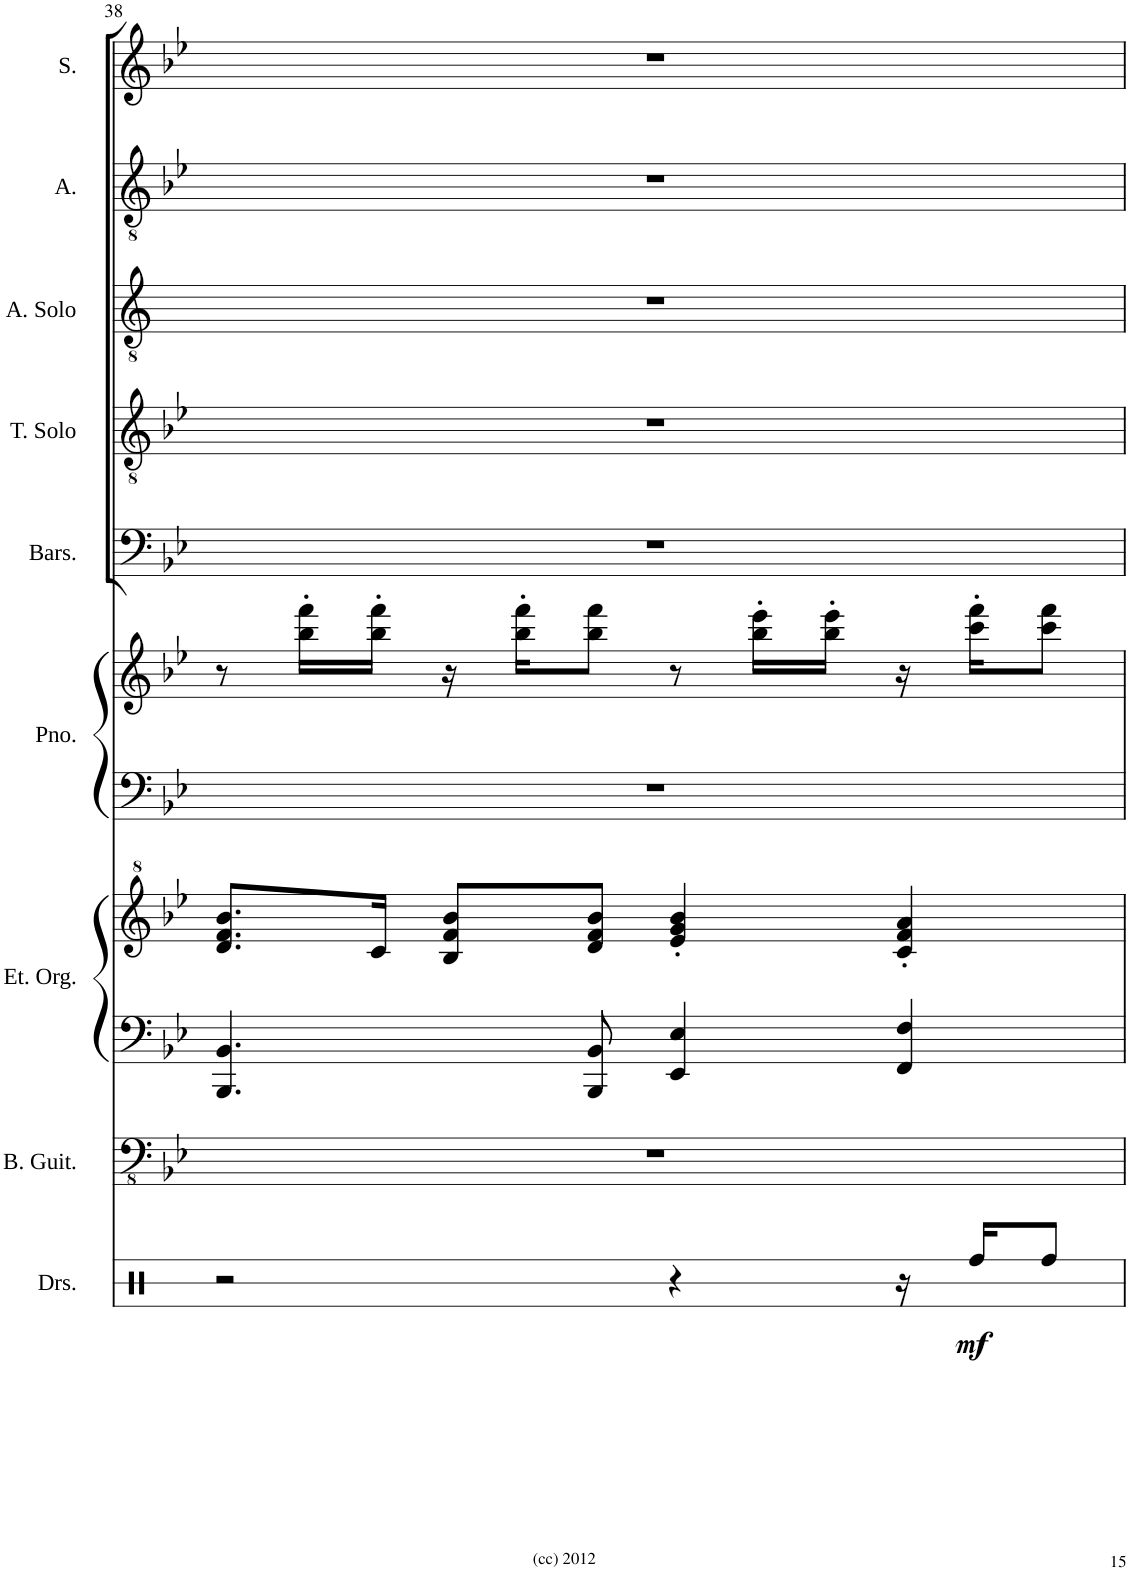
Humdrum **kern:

**kern	**dynam	**kern	**kern	**kern	**kern	**kern	**kern	**kern	**kern	**kern	**kern
*part9	*part9	*part8	*part7	*part7	*part6	*part6	*part5	*part4	*part3	*part2	*part1
*staff11	*staff11	*staff10	*staff9	*staff8	*staff7	*staff6	*staff5	*staff4	*staff3	*staff2	*staff1
*I"Drumset	*	*I"Bass Guitar	*I"Electronic Organ	*	*I"Piano	*	*I"Baritones	*I"Tenor Solo	*I"Alto Solo	*I"Alto	*I"Soprano
*I'Drs.	*	*I'B. Guit.	*I'Et. Org.	*	*I'Pno.	*	*I'Bars.	*I'T. Solo	*I'A. Solo	*I'A.	*I'S.
!!LO:PB:g=z
*clefX	*	*clefFv4	*clefF4	*clefG^2	*clefF4	*clefG2	*clefF4	*clefGv2	*clefGv2	*clefGv2	*clefG2
*k[]	*	*k[b-e-]	*k[b-e-]	*k[b-e-]	*k[b-e-]	*k[b-e-]	*k[b-e-]	*k[b-e-]	*k[]	*k[b-e-]	*k[b-e-]
*M4/4	*	*M4/4	*M4/4	*M4/4	*M4/4	*M4/4	*M4/4	*M4/4	*M4/4	*M4/4	*M4/4
=38	=38	=38	=38	=38	=38	=38	=38	=38	=38	=38	=38
2r	.	1r	4.BBB-/ 4.BB-/	8.dd/ 8.ff/ 8.bb-/L	1r	8r	1r	1r	1r	1r	1r
.	.	.	.	.	.	16bb-\' 16fff\'LL	.	.	.	.	.
.	.	.	.	16cc/Jk	.	16bb-\' 16fff\'JJ	.	.	.	.	.
.	.	.	.	8b-/ 8ff/ 8bb-/L	.	16r	.	.	.	.	.
.	.	.	.	.	.	16bb-\' 16fff\'KL	.	.	.	.	.
.	.	.	8BBB-/ 8BB-/	8dd/ 8ff/ 8bb-/J	.	8bb-\ 8fff\J	.	.	.	.	.
4r	.	.	4EE-/ 4E-/	4ee-/' 4gg/' 4bb-/'	.	8r	.	.	.	.	.
.	.	.	.	.	.	16bb-\' 16eee-\'LL	.	.	.	.	.
.	.	.	.	.	.	16bb-\' 16eee-\'JJ	.	.	.	.	.
16r	.	.	4FF/ 4F/	4cc/' 4ff/' 4aa/'	.	16r	.	.	.	.	.
!	!LO:DY:b	!	!	!	!	!	!	!	!	!	!
16Rdd/KL	mf	.	.	.	.	16ccc\' 16fff\'KL	.	.	.	.	.
8Rdd/J	.	.	.	.	.	8ccc\ 8fff\J	.	.	.	.	.
=	=	=	=	=	=	=	=	=	=	=	=
*-	*-	*-	*-	*-	*-	*-	*-	*-	*-	*-	*-
